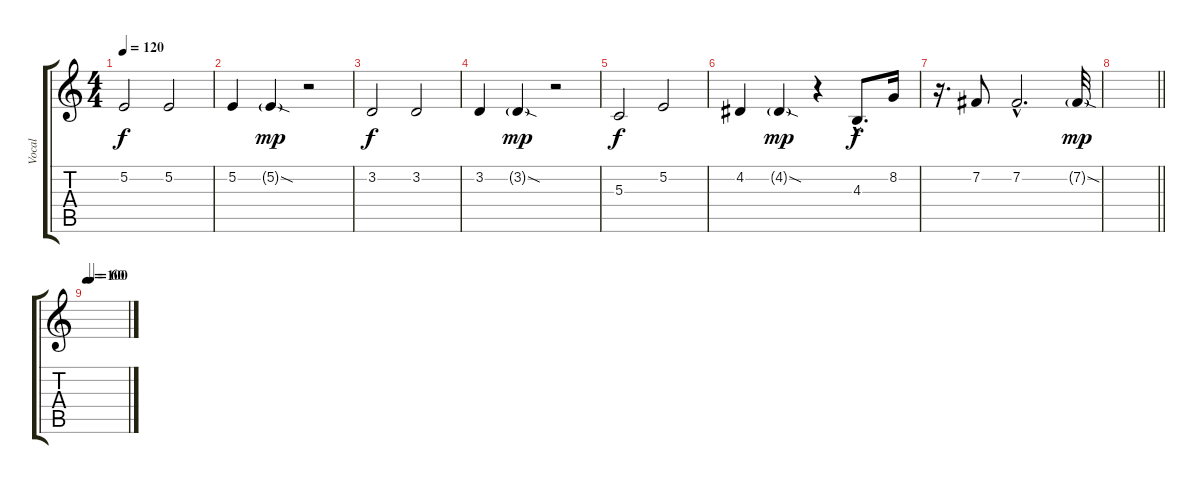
\track ("Vocal" "Vocal") {instrument choiraahs}
\staff {score tabs}
\tuning (E4 B3 G3 D3 A2 E2) {hide}
\ts (4 4)
\tempo 120
\clef g2
\ks c
5.2.2{dy f} 5.2.2 |
5.2.4 5.2{sod g}.4{dy mp} r.2 |
3.2.2{dy f} 3.2.2 |
3.2.4 3.2{sod g}.4{dy mp} r.2 |
5.3.2{dy f} 5.2.2 |
4.2.4 4.2{sod g}.4{dy mp} r.4 4.3{hac}.8{d dy f} 8.2.16 |
r.16{d} 7.2.8 7.2{hac}.2{d} 7.2{sod g}.32{dy mp} |
\barLineRight lightlight
|
\section ("" "")
\tempo 100
\tempo (60 0.09375)
